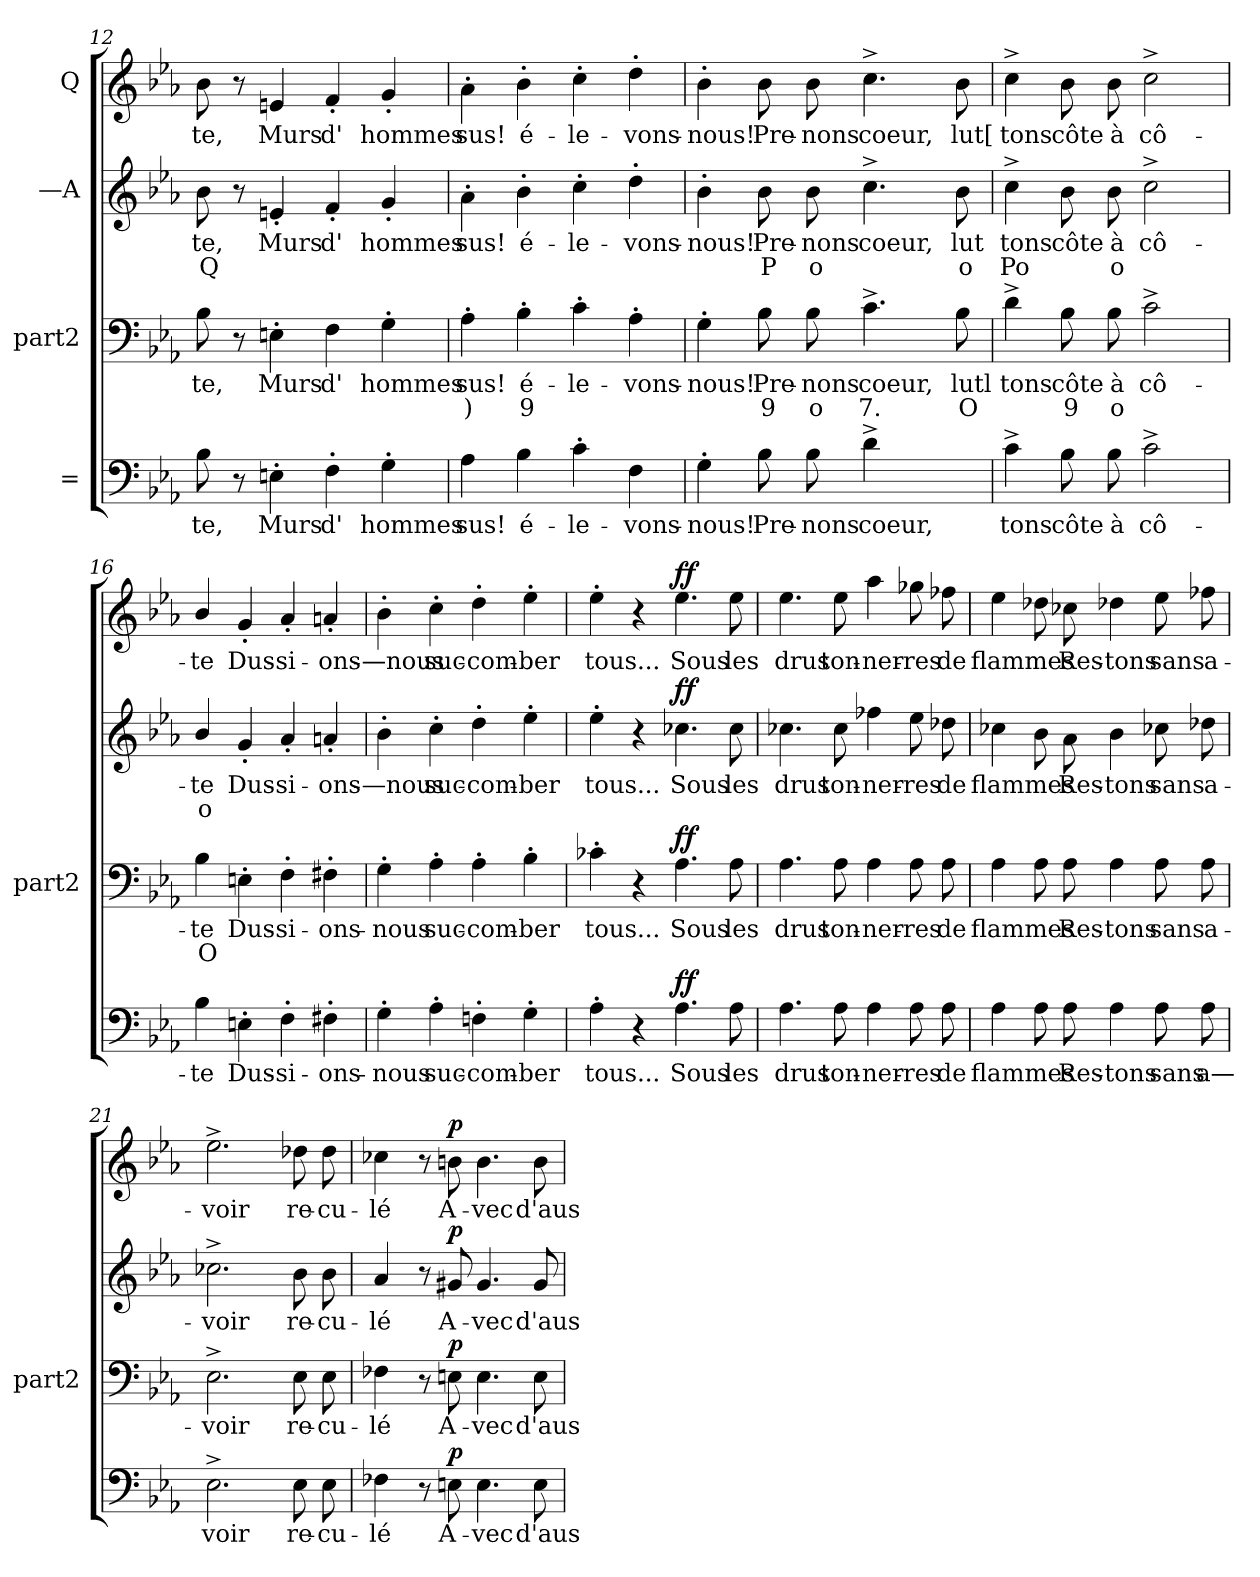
**kern	**text	**dynam	**kern	**text	**text	**dynam	**kern	**text	**text	**dynam	**kern	**text	**dynam
*part4	*part4	*part4	*part3	*part3	*part3	*part3	*part2	*part2	*part2	*part2	*part1	*part1	*part1
*staff4	*staff4	*staff4	*staff3	*staff3	*staff3	*staff3	*staff2	*staff2	*staff2	*staff2	*staff1	*staff1	*staff1
*I"=	*	*	*I"part2	*	*	*	*I"—A	*	*	*	*I"Q	*	*
*	*	*	*I'part2	*	*	*	*	*	*	*	*	*	*
*clefF4	*	*	*clefF4	*	*	*	*clefG2	*	*	*	*clefG2	*	*
*k[b-e-a-]	*	*	*k[b-e-a-]	*	*	*	*k[b-e-a-]	*	*	*	*k[b-e-a-]	*	*
=12	=12	=12	=12	=12	=12	=12	=12	=12	=12	=12	=12	=12	=12
8B-i\	te,	.	8B-i\	te,	.	.	8b-i\	te,	Q	.	8b-i\	te,	.
8r	.	.	8r	.	.	.	8r	.	.	.	8r	.	.
4En'>i\	Murs	.	4En'>i\	Murs	.	.	4en'>i/	Murs	.	.	4eni/	Murs	.
4F'>i\	d'	.	4Fi\	d'	.	.	4f'>i/	d'	.	.	4f'>i/	d'	.
4G'>i\	hommes	.	4G'>i\	hommes	.	.	4g'>i/	hommes	.	.	4g'>i/	hommes	.
!!LO:LB:g=z
=13	=13	=13	=13	=13	=13	=13	=13	=13	=13	=13	=13	=13	=13
4A-i\	sus!	.	4A-'>i\	sus!	)	.	4a-'>i\	sus!	.	.	4a-'>i\	sus!	.
4B-i\	é-	.	4B-'>i\	é-	9	.	4b-'>i\	é-	.	.	4b-'>i\	é-	.
4c'>i\	le-	.	4c'>i\	le-	.	.	4cc'>i\	le-	.	.	4cc'>i\	le-	.
4Fi\	vons-	.	4A-'>i\	vons-	.	.	4dd'>i\	vons-	.	.	4dd'>i\	vons-	.
=14	=14	=14	=14	=14	=14	=14	=14	=14	=14	=14	=14	=14	=14
4G'>i\	nous!	.	4G'>i\	nous!	.	.	4b-'>i\	nous!	.	.	4b-'>i\	nous!	.
8B-i\	Pre-	.	8B-i\	Pre-	9	.	8b-i\	Pre-	P	.	8b-i\	Pre-	.
8B-i\	nons	.	8B-i\	nons	o	.	8b-i\	nons	o	.	8b-i\	nons	.
4d^<i\	coeur,	.	4.c^<i\	coeur,	7.	.	4.cc^>i\	coeur,	.	.	4.cc^>i\	coeur,	.
4ryy	.	.	.	.	.	.	.	.	.	.	.	.	.
.	.	.	8B-i\	lutl	O	.	8b-i\	lut	o	.	8b-i\	lut[	.
=15	=15	=15	=15	=15	=15	=15	=15	=15	=15	=15	=15	=15	=15
4c^<i\	tons	.	4d^<i\	tons	.	.	4cc^>i\	tons	Po	.	4cc^>i\	tons	.
8B-i\	côte	.	8B-i\	côte	9	.	8b-i\	côte	.	.	8b-i\	côte	.
8B-i\	à	.	8B-i\	à	o	.	8b-i\	à	o	.	8b-i\	à	.
2c^<i\	cô-	.	2c^<i\	cô-	.	.	2cc^>i\	cô-	.	.	2cc^>i\	cô-	.
=16	=16	=16	=16	=16	=16	=16	=16	=16	=16	=16	=16	=16	=16
4B-i\	te	.	4B-i\	te	O	.	4b-i/	te	o	.	4b-i/	te	.
4En'>i\	Dus-	.	4En'>i\	Dus-	.	.	4g'>i/	Dus-	.	.	4g'>i/	Dus-	.
4F'>i\	si-	.	4F'>i\	si-	.	.	4a-'>i/	si-	.	.	4a-'>i/	si-	.
4F#X'>i\	ons-	.	4F#X'>i\	ons-	.	.	4an'>i/	ons-	.	.	4an'>i/	ons-	.
!!LO:PB:g=z
=17	=17	=17	=17	=17	=17	=17	=17	=17	=17	=17	=17	=17	=17
4G'>i\	nous	.	4G'>i\	nous	.	.	4b-'>i\	—nous	.	.	4b-'>i\	—nous	.
4A-'>i\	suc-	.	4A-'>i\	suc-	.	.	4cc'>i\	suc-	.	.	4cc'>i\	suc-	.
4Fn'>i\	com-	.	4A-'>i\	com-	.	.	4dd'>i\	com-	.	.	4dd'>i\	com-	.
4G'>i\	ber	.	4B-'>i\	ber	.	.	4ee-'>i\	ber	.	.	4ee-'>i\	ber	.
=18	=18	=18	=18	=18	=18	=18	=18	=18	=18	=18	=18	=18	=18
4A-'>i\	tous...	.	4c-X'>i\	tous...	.	.	4ee-'>i\	tous...	.	.	4ee-'>i\	tous...	.
4r	.	.	4r	.	.	.	4r	.	.	.	4r	.	.
!	!	!LO:DY:a	!	!	!	!LO:DY:a	!	!	!	!LO:DY:a	!	!	!LO:DY:a
4.A-i\	Sous	ff	4.A-i\	Sous	.	ff	4.cc-Xi\	Sous	.	ff	4.ee-i\	Sous	ff
8A-i\	les	.	8A-i\	les	.	.	8cc-i\	les	.	.	8ee-i\	les	.
=19	=19	=19	=19	=19	=19	=19	=19	=19	=19	=19	=19	=19	=19
4.A-i\	drus	.	4.A-i\	drus	.	.	4.cc-Xi\	drus	.	.	4.ee-i\	drus	.
8A-i\	ton-	.	8A-i\	ton-	.	.	8cc-i\	ton-	.	.	8ee-i\	ton-	.
4A-i\	ner-	.	4A-i\	ner-	.	.	4ff-Xi\	ner-	.	.	4aa-i\	ner-	.
8A-i\	res	.	8A-i\	res	.	.	8ee-i\	res	.	.	8gg-Xi\	res	.
8A-i\	de	.	8A-i\	de	.	.	8dd-Xi\	de	.	.	8ff-Xi\	de	.
=20	=20	=20	=20	=20	=20	=20	=20	=20	=20	=20	=20	=20	=20
4A-i\	flammes	.	4A-i\	flammes	.	.	4cc-Xi\	flammes	.	.	4ee-i\	flammes	.
8A-i\	.	.	8A-i\	.	.	.	8b-i\	.	.	.	8dd-Xi\	.	.
8A-i\	Res-	.	8A-i\	Res-	.	.	8a-i\	Res-	.	.	8cc-Xi\	Res-	.
4A-i\	tons	.	4A-i\	tons	.	.	4b-i\	tons	.	.	4dd-Xi\	tons	.
8A-i\	sans	.	8A-i\	sans	.	.	8cc-Xi\	sans	.	.	8ee-i\	sans	.
8A-i\	a—	.	8A-i\	a-	.	.	8dd-Xi\	a-	.	.	8ff-Xi\	a-	.
!!LO:LB:g=z
=21	=21	=21	=21	=21	=21	=21	=21	=21	=21	=21	=21	=21	=21
2.E-^>i\	voir	.	2.E-^>i\	voir	.	.	2.cc-X^>i\	voir	.	.	2.ee-^>i\	voir	.
8E-i\	re-	.	8E-i\	re-	.	.	8b-i\	re-	.	.	8dd-Xi\	re-	.
8E-i\	cu-	.	8E-i\	cu-	.	.	8b-i\	cu-	.	.	8dd-i\	cu-	.
=22	=22	=22	=22	=22	=22	=22	=22	=22	=22	=22	=22	=22	=22
4F-Xi\	lé	.	4F-Xi\	lé	.	.	4a-i/	lé	.	.	4cc-Xi\	lé	.
8r	.	.	8r	.	.	.	8r	.	.	.	8r	.	.
!	!	!LO:DY:a	!	!	!	!LO:DY:a	!	!	!	!LO:DY:a	!	!	!LO:DY:a
8Eni\	A-	p	8Eni\	A-	.	p	8g#Xi/	A-	.	p	8bni\	A-	p
4.Ei\	vec	.	4.Ei\	vec	.	.	4.g#i/	vec	.	.	4.bi\	vec	.
8Ei\	d'aus	.	8Ei\	d'aus	.	.	8g#i/	d'aus	.	.	8bi\	d'aus	.
=	=	=	=	=	=	=	=	=	=	=	=	=	=
*-	*-	*-	*-	*-	*-	*-	*-	*-	*-	*-	*-	*-	*-
